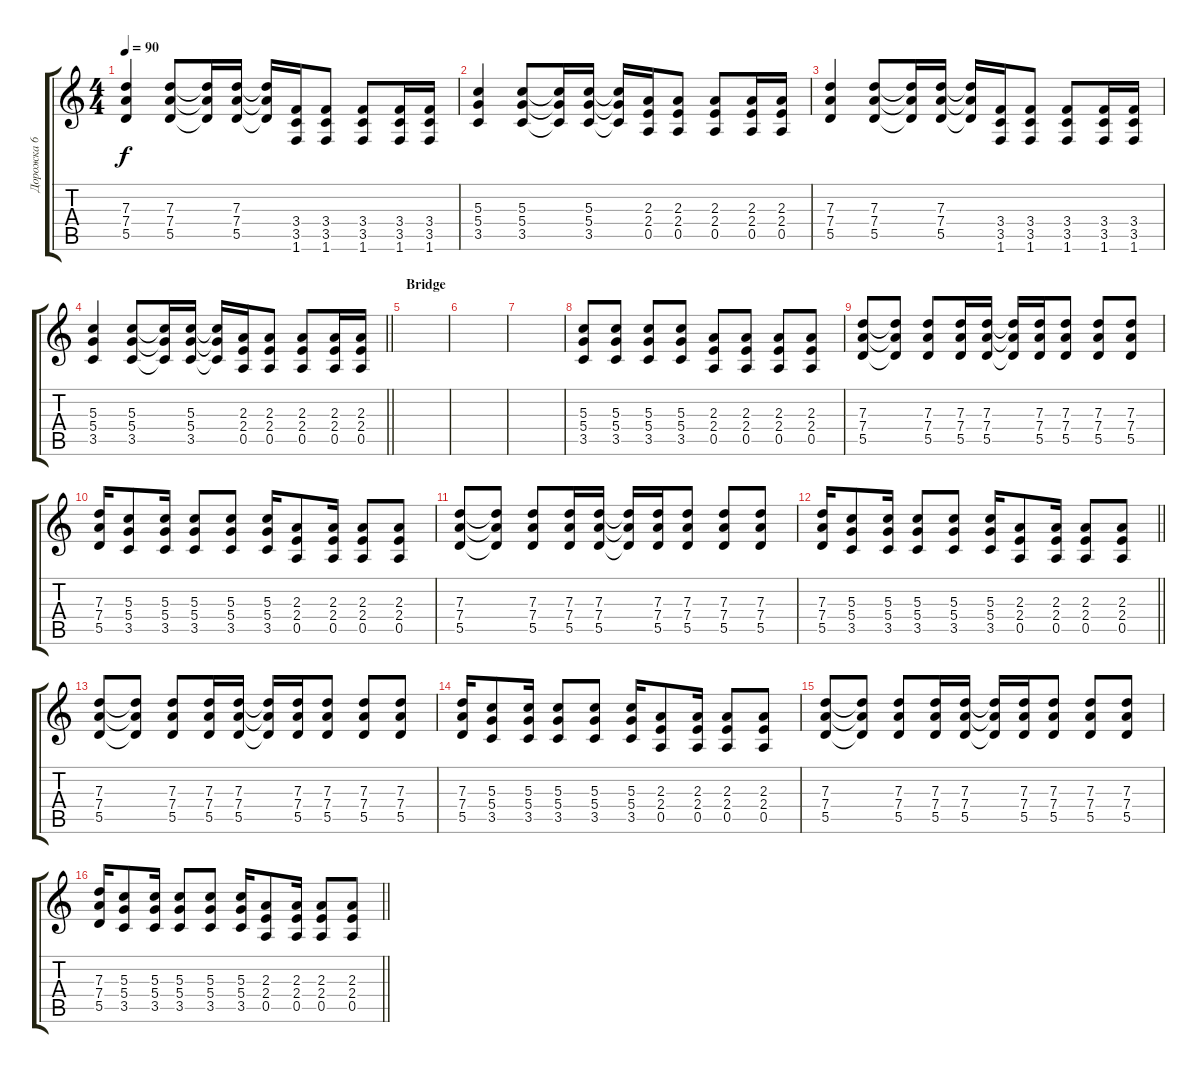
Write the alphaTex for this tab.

\track ("Дорожка 6" "Дорожка 6") {instrument overdrivenguitar}
\staff {score tabs}
\tuning (E4 B3 G3 D3 A2 E2) {hide}
\ts (4 4)
\tempo 90
\clef g2
\ks c
(7.3 7.4 5.5).4{dy f} (7.3 7.4 5.5).8 (7.3{t} 7.4{t} 5.5{t}).16 (7.3 7.4 5.5).16 (7.3{t} 7.4{t} 5.5{t}).16 (3.4 3.5 1.6).16 (3.4 3.5 1.6).8 (3.4 3.5 1.6).8 (3.4 3.5 1.6).16 (3.4 3.5 1.6).16 |
(5.3 5.4 3.5).4 (5.3 5.4 3.5).8 (5.3{t} 5.4{t} 3.5{t}).16 (5.3 5.4 3.5).16 (5.3{t} 5.4{t} 3.5{t}).16 (2.3 2.4 0.5).16 (2.3 2.4 0.5).8 (2.3 2.4 0.5).8 (2.3 2.4 0.5).16 (2.3 2.4 0.5).16 |
(7.3 7.4 5.5).4 (7.3 7.4 5.5).8 (7.3{t} 7.4{t} 5.5{t}).16 (7.3 7.4 5.5).16 (7.3{t} 7.4{t} 5.5{t}).16 (3.4 3.5 1.6).16 (3.4 3.5 1.6).8 (3.4 3.5 1.6).8 (3.4 3.5 1.6).16 (3.4 3.5 1.6).16 |
\barLineRight lightlight
(5.3 5.4 3.5).4 (5.3 5.4 3.5).8 (5.3{t} 5.4{t} 3.5{t}).16 (5.3 5.4 3.5).16 (5.3{t} 5.4{t} 3.5{t}).16 (2.3 2.4 0.5).16 (2.3 2.4 0.5).8 (2.3 2.4 0.5).8 (2.3 2.4 0.5).16 (2.3 2.4 0.5).16 |
\section ("" "Bridge")
|
|
|
(5.3 5.4 3.5).8 (5.3 5.4 3.5).8 (5.3 5.4 3.5).8 (5.3 5.4 3.5).8 (2.3 2.4 0.5).8 (2.3 2.4 0.5).8 (2.3 2.4 0.5).8 (2.3 2.4 0.5).8 |
(7.3 7.4 5.5).8 (7.3{t} 7.4{t} 5.5{t}).8 (7.3 7.4 5.5).8 (7.3 7.4 5.5).16 (7.3 7.4 5.5).16 (7.3{t} 7.4{t} 5.5{t}).16 (7.3 7.4 5.5).16 (7.3 7.4 5.5).8 (7.3 7.4 5.5).8 (7.3 7.4 5.5).8 |
(7.3 7.4 5.5).16 (5.3 5.4 3.5).8 (5.3 5.4 3.5).16 (5.3 5.4 3.5).8 (5.3 5.4 3.5).8 (5.3 5.4 3.5).16 (2.3 2.4 0.5).8 (2.3 2.4 0.5).16 (2.3 2.4 0.5).8 (2.3 2.4 0.5).8 |
(7.3 7.4 5.5).8 (7.3{t} 7.4{t} 5.5{t}).8 (7.3 7.4 5.5).8 (7.3 7.4 5.5).16 (7.3 7.4 5.5).16 (7.3{t} 7.4{t} 5.5{t}).16 (7.3 7.4 5.5).16 (7.3 7.4 5.5).8 (7.3 7.4 5.5).8 (7.3 7.4 5.5).8 |
\barLineRight lightlight
(7.3 7.4 5.5).16 (5.3 5.4 3.5).8 (5.3 5.4 3.5).16 (5.3 5.4 3.5).8 (5.3 5.4 3.5).8 (5.3 5.4 3.5).16 (2.3 2.4 0.5).8 (2.3 2.4 0.5).16 (2.3 2.4 0.5).8 (2.3 2.4 0.5).8 |
(7.3 7.4 5.5).8 (7.3{t} 7.4{t} 5.5{t}).8 (7.3 7.4 5.5).8 (7.3 7.4 5.5).16 (7.3 7.4 5.5).16 (7.3{t} 7.4{t} 5.5{t}).16 (7.3 7.4 5.5).16 (7.3 7.4 5.5).8 (7.3 7.4 5.5).8 (7.3 7.4 5.5).8 |
(7.3 7.4 5.5).16 (5.3 5.4 3.5).8 (5.3 5.4 3.5).16 (5.3 5.4 3.5).8 (5.3 5.4 3.5).8 (5.3 5.4 3.5).16 (2.3 2.4 0.5).8 (2.3 2.4 0.5).16 (2.3 2.4 0.5).8 (2.3 2.4 0.5).8 |
(7.3 7.4 5.5).8 (7.3{t} 7.4{t} 5.5{t}).8 (7.3 7.4 5.5).8 (7.3 7.4 5.5).16 (7.3 7.4 5.5).16 (7.3{t} 7.4{t} 5.5{t}).16 (7.3 7.4 5.5).16 (7.3 7.4 5.5).8 (7.3 7.4 5.5).8 (7.3 7.4 5.5).8 |
\barLineRight lightlight
(7.3 7.4 5.5).16 (5.3 5.4 3.5).8 (5.3 5.4 3.5).16 (5.3 5.4 3.5).8 (5.3 5.4 3.5).8 (5.3 5.4 3.5).16 (2.3 2.4 0.5).8 (2.3 2.4 0.5).16 (2.3 2.4 0.5).8 (2.3 2.4 0.5).8
